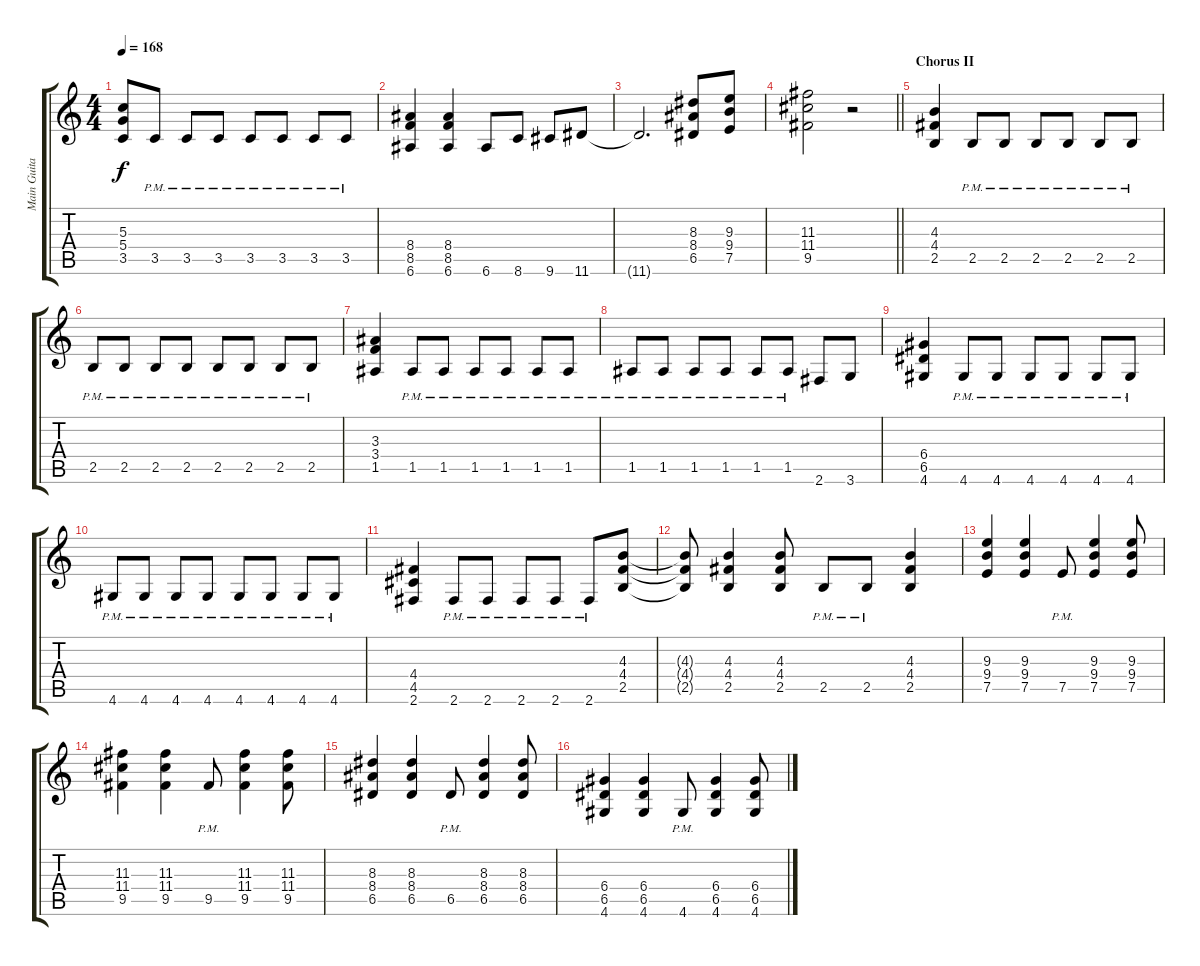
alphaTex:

\track ("Main Guitar" "Main Guita") {instrument overdrivenguitar}
\staff {score tabs}
\tuning (E4 B3 G3 D3 A2 E2) {hide}
\ts (4 4)
\tempo 168
\clef g2
\ks c
(5.3 5.4 3.5).8{dy f} 3.5{pm}.8 3.5{pm}.8 3.5{pm}.8 3.5{pm}.8 3.5{pm}.8 3.5{pm}.8 3.5{pm}.8 |
(8.4 8.5 6.6).4 (8.4 8.5 6.6).4 6.6.8 8.6.8 9.6.8 11.6.8 |
11.6{t}.2{d} (8.3 8.4 6.5).8 (9.3 9.4 7.5).8 |
\barLineRight lightlight
(11.3 11.4 9.5).2 r.2 |
\section ("" "Chorus II")
(4.3 4.4 2.5).4 2.5{pm}.8 2.5{pm}.8 2.5{pm}.8 2.5{pm}.8 2.5{pm}.8 2.5{pm}.8 |
2.5{pm}.8 2.5{pm}.8 2.5{pm}.8 2.5{pm}.8 2.5{pm}.8 2.5{pm}.8 2.5{pm}.8 2.5{pm}.8 |
(3.3 3.4 1.5).4 1.5{pm}.8 1.5{pm}.8 1.5{pm}.8 1.5{pm}.8 1.5{pm}.8 1.5{pm}.8 |
1.5{pm}.8 1.5{pm}.8 1.5{pm}.8 1.5{pm}.8 1.5{pm}.8 1.5{pm}.8 2.6.8 3.6.8 |
(6.4 6.5 4.6).4 4.6{pm}.8 4.6{pm}.8 4.6{pm}.8 4.6{pm}.8 4.6{pm}.8 4.6{pm}.8 |
4.6{pm}.8 4.6{pm}.8 4.6{pm}.8 4.6{pm}.8 4.6{pm}.8 4.6{pm}.8 4.6{pm}.8 4.6{pm}.8 |
(4.4 4.5 2.6).4 2.6{pm}.8 2.6{pm}.8 2.6{pm}.8 2.6{pm}.8 2.6{pm}.8 (4.3 4.4 2.5).8 |
(4.3{t} 4.4{t} 2.5{t}).8 (4.3 4.4 2.5).4 (4.3 4.4 2.5).8 2.5{pm}.8 2.5{pm}.8 (4.3 4.4 2.5).4 |
(9.3 9.4 7.5).4 (9.3 9.4 7.5).4 7.5{pm}.8 (9.3 9.4 7.5).4 (9.3 9.4 7.5).8 |
(11.3 11.4 9.5).4 (11.3 11.4 9.5).4 9.5{pm}.8 (11.3 11.4 9.5).4 (11.3 11.4 9.5).8 |
(8.3 8.4 6.5).4 (8.3 8.4 6.5).4 6.5{pm}.8 (8.3 8.4 6.5).4 (8.3 8.4 6.5).8 |
(6.4 6.5 4.6).4 (6.4 6.5 4.6).4 4.6{pm}.8 (6.4 6.5 4.6).4 (6.4 6.5 4.6).8
